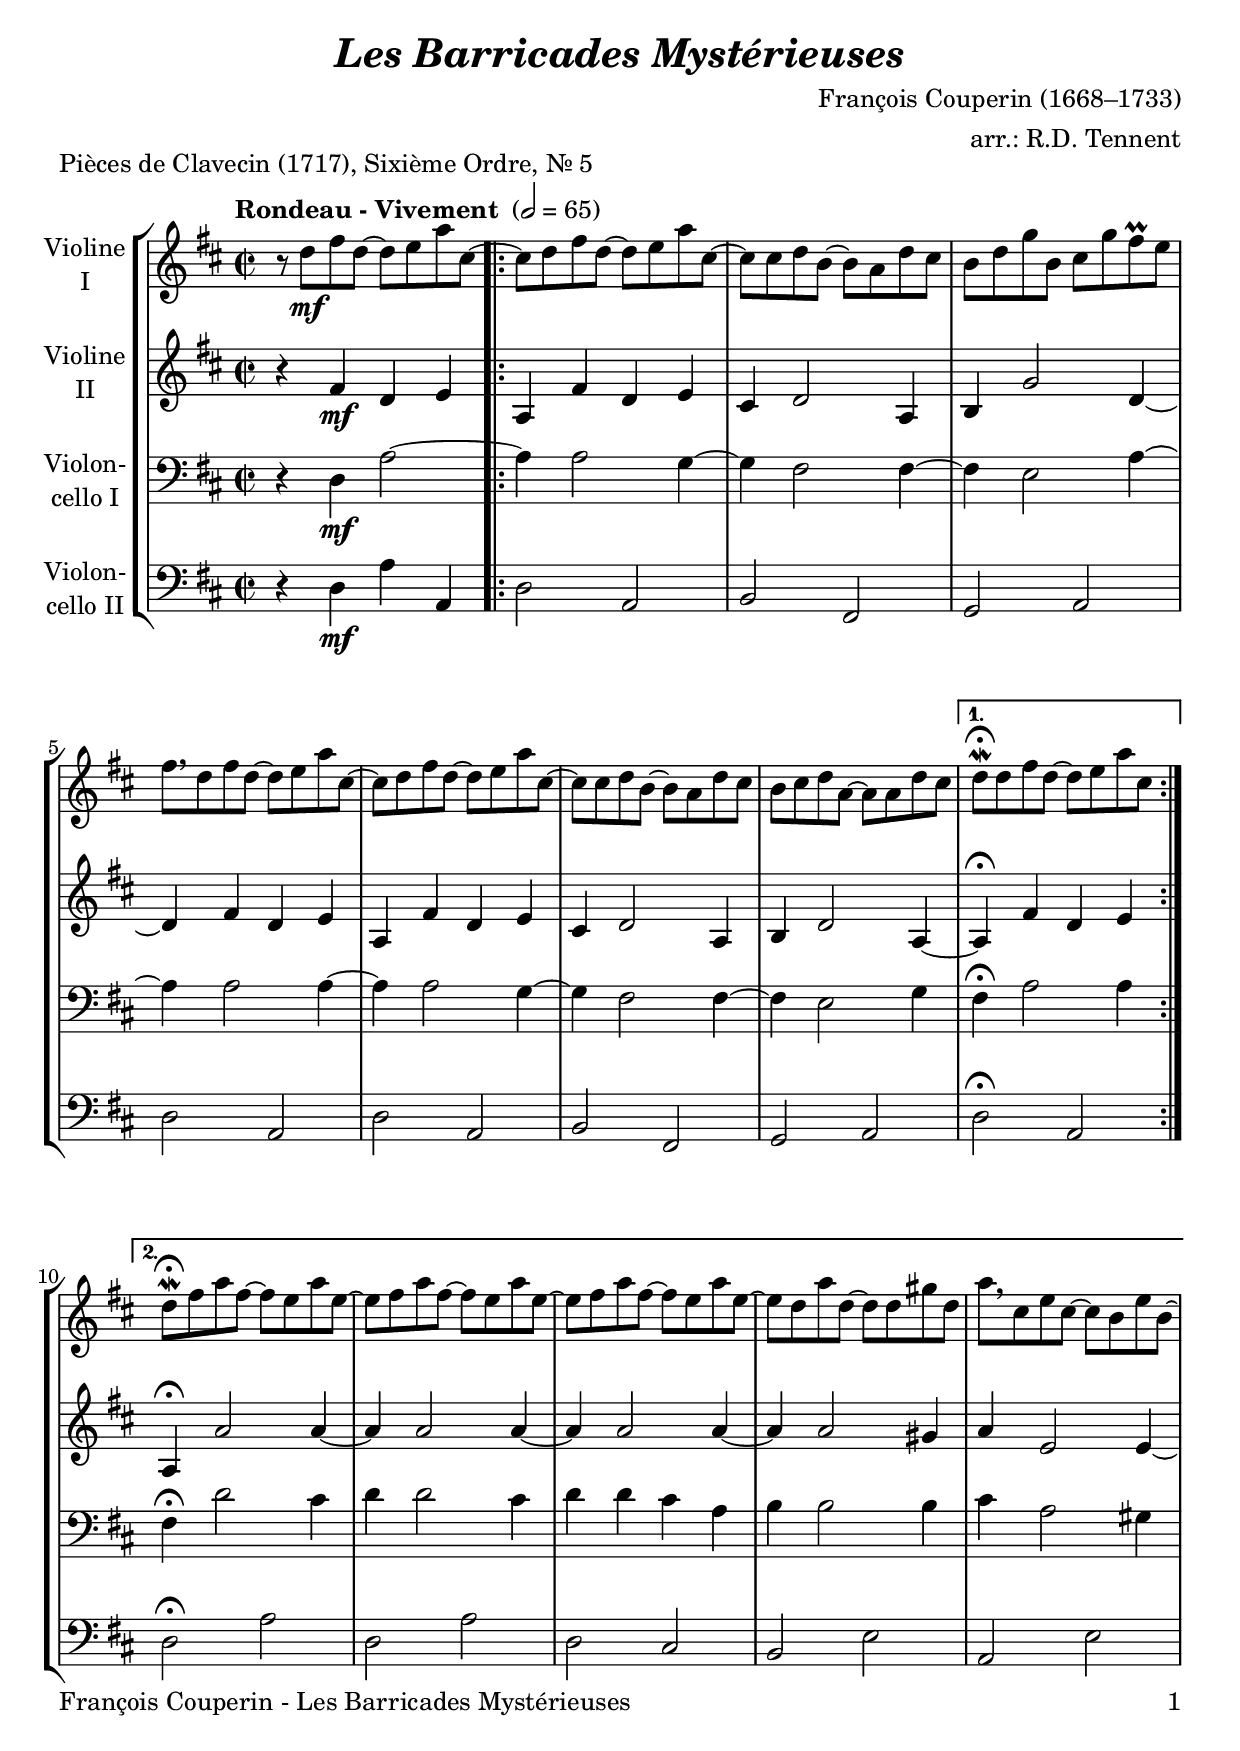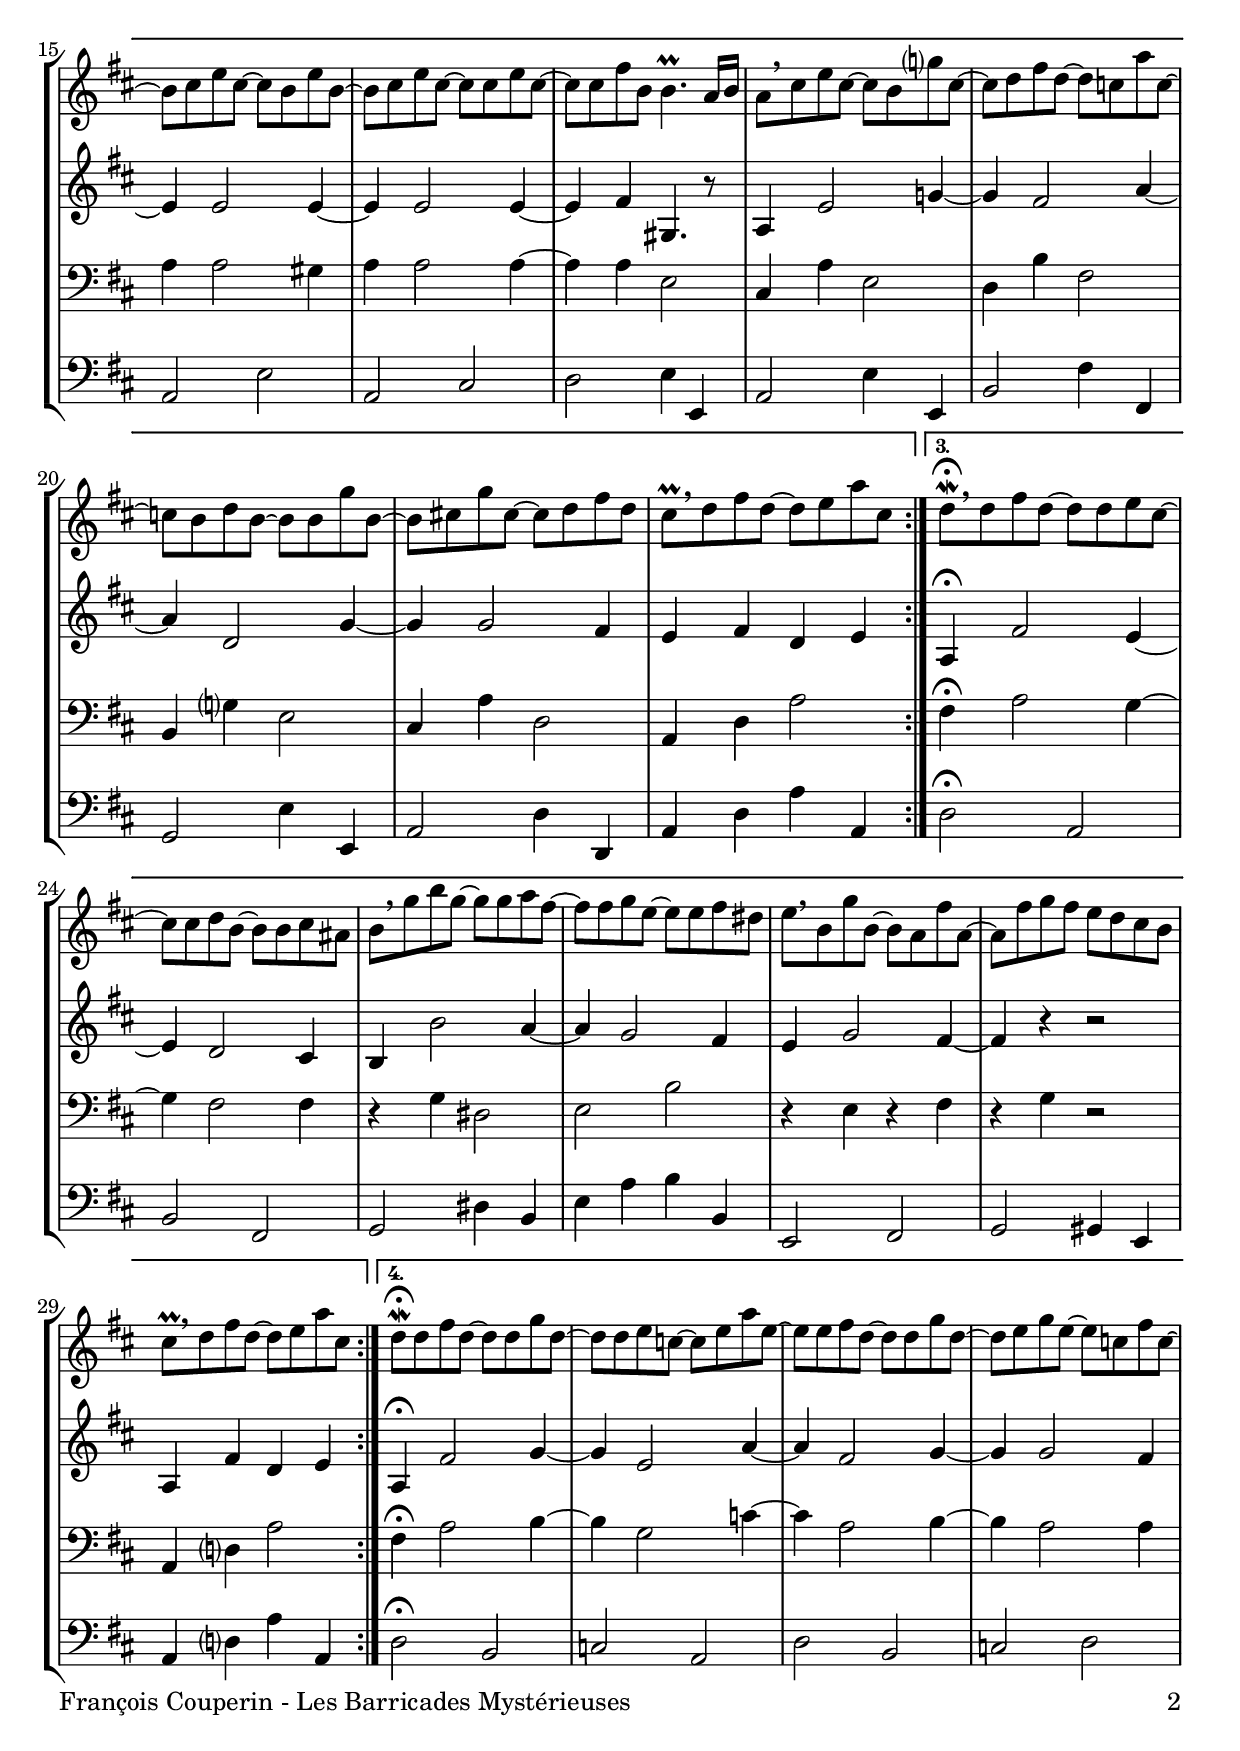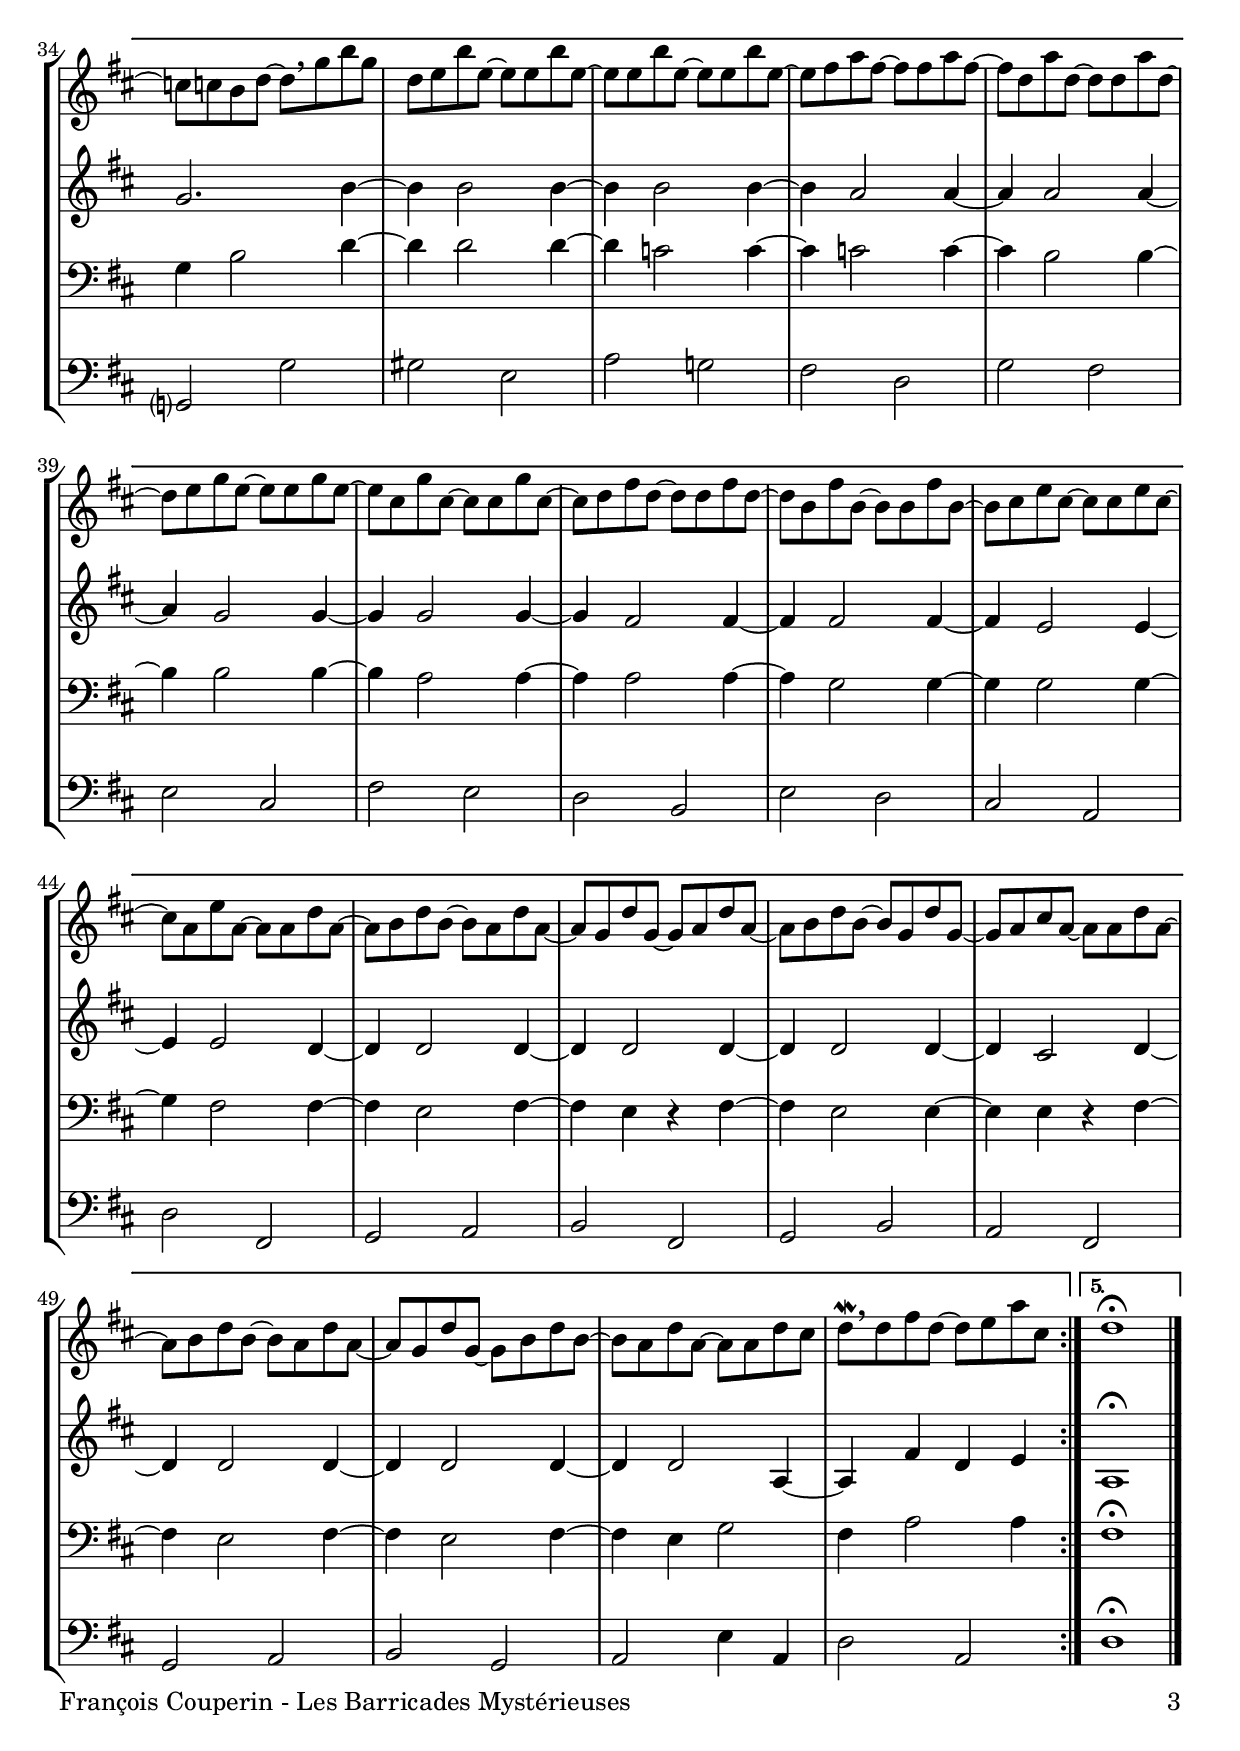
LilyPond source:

\version "2.22.0"
\include "deutsch.ly"

#(set-global-staff-size 22)

\header {
  title     = \markup \bold \italic "Les Barricades Mystérieuses"
  composer  = "François Couperin (1668–1733)"
  arranger  = "arr.: R.D. Tennent"
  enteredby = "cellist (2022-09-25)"
  piece     = "Pièces de Clavecin (1717), Sixième Ordre, Nr. 5"
}

voiceconsts = {
  \key f \major
  \time 2/2
  \clef "treble"
%  \numericTimeSignature
  \compressEmptyMeasures
  % Set default beaming for all staves
%  \set Timing.beamExceptions = #'()
%  \set Timing.baseMoment     = #(ly:make-moment 1 2)
%  \set Timing.beatStructure  = #'(1 1)
  \tempo "Rondeau - Vivement " 2=65
}

mist = "string ensemble 1"
mivl = "violin"
miba = "cello"
mipz = "pizzicato strings"

va = \relative c'' {
  \voiceconsts

  r8 f\mf a f~ f g c e,~
  \repeat volta 5 {
    e f a f~ f g c e,~
    e e f d~ d c f e
    d f b d, e b' a\prall g

    a[ \breathe f a f]~ f g c e,~
    e f a f~ f g c e,~
    e e f d~ d c f e
    d e f c~ c c f e
  }
  \alternative {
    { f\mordent\fermata f a f~ f g c e, }
    {
      f\mordent\fermata a c a~ a g c g~ 
      g a c a~ a g c g~
      g a c a~ a g c g~
      g f c' f,~ f f h f
      c'[ \breathe e, g e]~ e d g d~

      d e g e~ e d g d~
      d e g e~ e e g e~
      e e a d, d4.\prall c16 d
      c8[ \breathe e g e]~ e d b'? e,~
      e f a f~ f es c' es,~

      es d f d~ d d b' d,~
      d e! b' e,~ e f a f
      e[\prall \breathe f a f]~ f g c e,
    }
    {
      f[\mordent\fermata \breathe f a f]~ f f g e~
      e e f d~ d d e cis

      d[ \breathe b' d b]~ b b c a~
      a a b g~ g g a fis
      g[ \breathe d b' d,]~ d c a' c,~
      c a' b a g f e d
      e[\prall \breathe f a f]~ f g c e,
    }
    {
      f[\mordent\fermata f a f]~ f f b f~
      f f g es~ es g c g~
      g g a f~ f f b f~
      f g b g~ g es a es~
      es es d f~ f[ \breathe b d b]

      f g d' g,~ g g d' g,~
      g g d' g,~ g g d' g,~
      g a c a~ a a c a~
      a f c' f,~ f f c' f,~
      f g b g~ g g b g~

      g e b' e,~ e e b' e,~
      e f a f~ f f a f~
      f d a' d,~ d d a' d,~
      d e g e~ e e g e~

      e c g' c,~ c c f c~
      c d f d~ d c f c~
      c b f' b,~ b c f c~
      c d f d~ d b f' b,~
      b c e c~ c c f c~

      c d f d~ d c f c~
      c b f' b,~ b d f d~
      d c f c~ c c f e
      f[\mordent \breathe f a f]~ f g c e,
    }
    { f1\fermata }
  } \bar "|."
}

vb = \relative c'' {
  \voiceconsts

  r4 a\mf f g
  \repeat volta 5 {
    c, a' f g
    e f2 c4
    d b'2 f4~

    f a f g
    c, a' f g
    e f2 c4
    d f2 c4~
  }
  \alternative {
    { c\fermata a' f g }
    {
      c,\fermata c'2 c4~
      c c2 c4~
      c c2 c4~
      c c2 h4
      c g2 g4~

      g g2 g4~
      g g2 g4~
      g a h,4. r8
      c4 g'2 b!4~
      b a2 c4~

      c f,2 b4~
      b b2 a4
      g a f g
    }
    {
      c,\fermata a'2 g4~
      g f2 e4

      d d'2 c4~
      c b2 a4
      g b2 a4~
      a r r2
      c,4 a' f g
    }
    {
      c,\fermata a'2 b4~
      b g2 c4~
      c a2 b4~
      b b2 a4
      b2. d4~

      d d2 d4~
      d d2 d4~
      d c2 c4~
      c c2 c4~
      c b2 b4~

      b b2 b4~
      b a2 a4~
      a a2 a4~
      a g2 g4~

      g g2 f4~
      f f2 f4~
      f f2 f4~
      f f2 f4~
      f e2 f4~

      f f2 f4~
      f f2 f4~
      f f2 c4~
      c a' f g
    }
    { c,1\fermata }
  } \bar "|."
}

vc = \relative c {
  \voiceconsts
  \clef "bass"

  r4 f\mf c'2~
  \repeat volta 5 {
    c4 c2 b4~
    b a2 a4~
    a g2 c4~

    c c2 c4~
    c c2 b4~
    b a2 a4~
    a g2 b4
  }
  \alternative {
    { a\fermata c2 c4 }
    {
      a\fermata f'2 e4
      f f2 e4
      f f e c
      d d2 d4
      e c2 h4

      c c2 h4
      c c2 c4~
      c c g2
      e4 c' g2
      f4 d' a2

      d,4 b'? g2
      e4 c' f,2
      c4 f c'2
    }
    {
      a4\fermata c2 b4~
      b a2 a4

      r b fis2
      g d'
      r4 g, r a
      r b r2
      c,4 f? c'2
    }
    {
      a4\fermata c2 d4~
      d b2 es4~
      es c2 d4~
      d c2 c4
      b d2 f4~

      f f2 f4~
      f es2 es4~
      es es2 es4~
      es d2 d4~
      d d2 d4~

      d c2 c4~
      c c2 c4~
      c b2 b4~
      b b2 b4~

      b a2 a4~
      a g2 a4~
      a g r a~
      a g2 g4~
      g g r a~

      a g2 a4~
      a g2 a4~
      a g b2
      a4 c2 c4
    }
    { a1\fermata }
  } \bar "|."
}

vd = \relative c {
  \voiceconsts
  \clef "bass"

  r4 f\mf c' c,
  \repeat volta 5 {
    f2 c
    d a
    b c

    f c
    f c
    d a
    b c
  }
  \alternative {
    { f\fermata c }
    {
      f\fermata c'
      f, c'
      f, e
      d g
      c, g'

      c, g'
      c, e
      f g4 g,
      c2 g'4 g,
      d'2 a'4 a,

      b2 g'4 g,
      c2 f4 f,
      c' f c' c,
    }
    {
      f2\fermata c
      d a

      b fis'4 d
      g c d d,
      g,2 a
      b h4 g
      c f? c' c,
    }
    {
      f2\fermata d
      es c
      f d
      es f
      b,? b'

      h g
      c b!
      a f
      b a
      g e

      a g
      f d
      g f
      e c

      f a,
      b c
      d a
      b d
      c a

      b c
      d b
      c g'4 c,
      f2 c
    }
    { f1\fermata }
  } \bar "|."
}


music = \new StaffGroup <<
      \new Staff {
	\set Staff.midiInstrument = \mivl
	\set Staff.instrumentName = \markup \center-column { "Violine" "I" }
	\transpose f d { \va }
      }

      \new Staff {
	\set Staff.midiInstrument = \mivl
	\set Staff.instrumentName = \markup \center-column { "Violine" "II" }
	\transpose f d { \vb }
      }

      \new Staff {
	\set Staff.midiInstrument = \miba
	\set Staff.instrumentName = \markup \center-column { "Violon-" "cello I" }
	\transpose f d { \vc }
      }

      \new Staff {
	\set Staff.midiInstrument = \miba
	\set Staff.instrumentName = \markup \center-column { "Violon-" "cello II" }
	\transpose f d { \vd }
      }
>>

\book {
   \paper {
    print-page-number = ##t
    print-first-page-number = ##t
    ragged-last-bottom = ##f
    oddHeaderMarkup = \markup \null
    evenHeaderMarkup = \markup \null
    oddFooterMarkup = \markup {
      \fill-line {
        \on-the-fly #print-page-number-check-first
        "François Couperin - Les Barricades Mystérieuses" \fromproperty #'page:page-number-string
      }
    }
    evenFooterMarkup = \oddFooterMarkup
  } \score {
    \music
    \layout {}
  }

  \score {
    \unfoldRepeats \music

    \midi {
      \context {
        \Score
      }
    }
  }
}